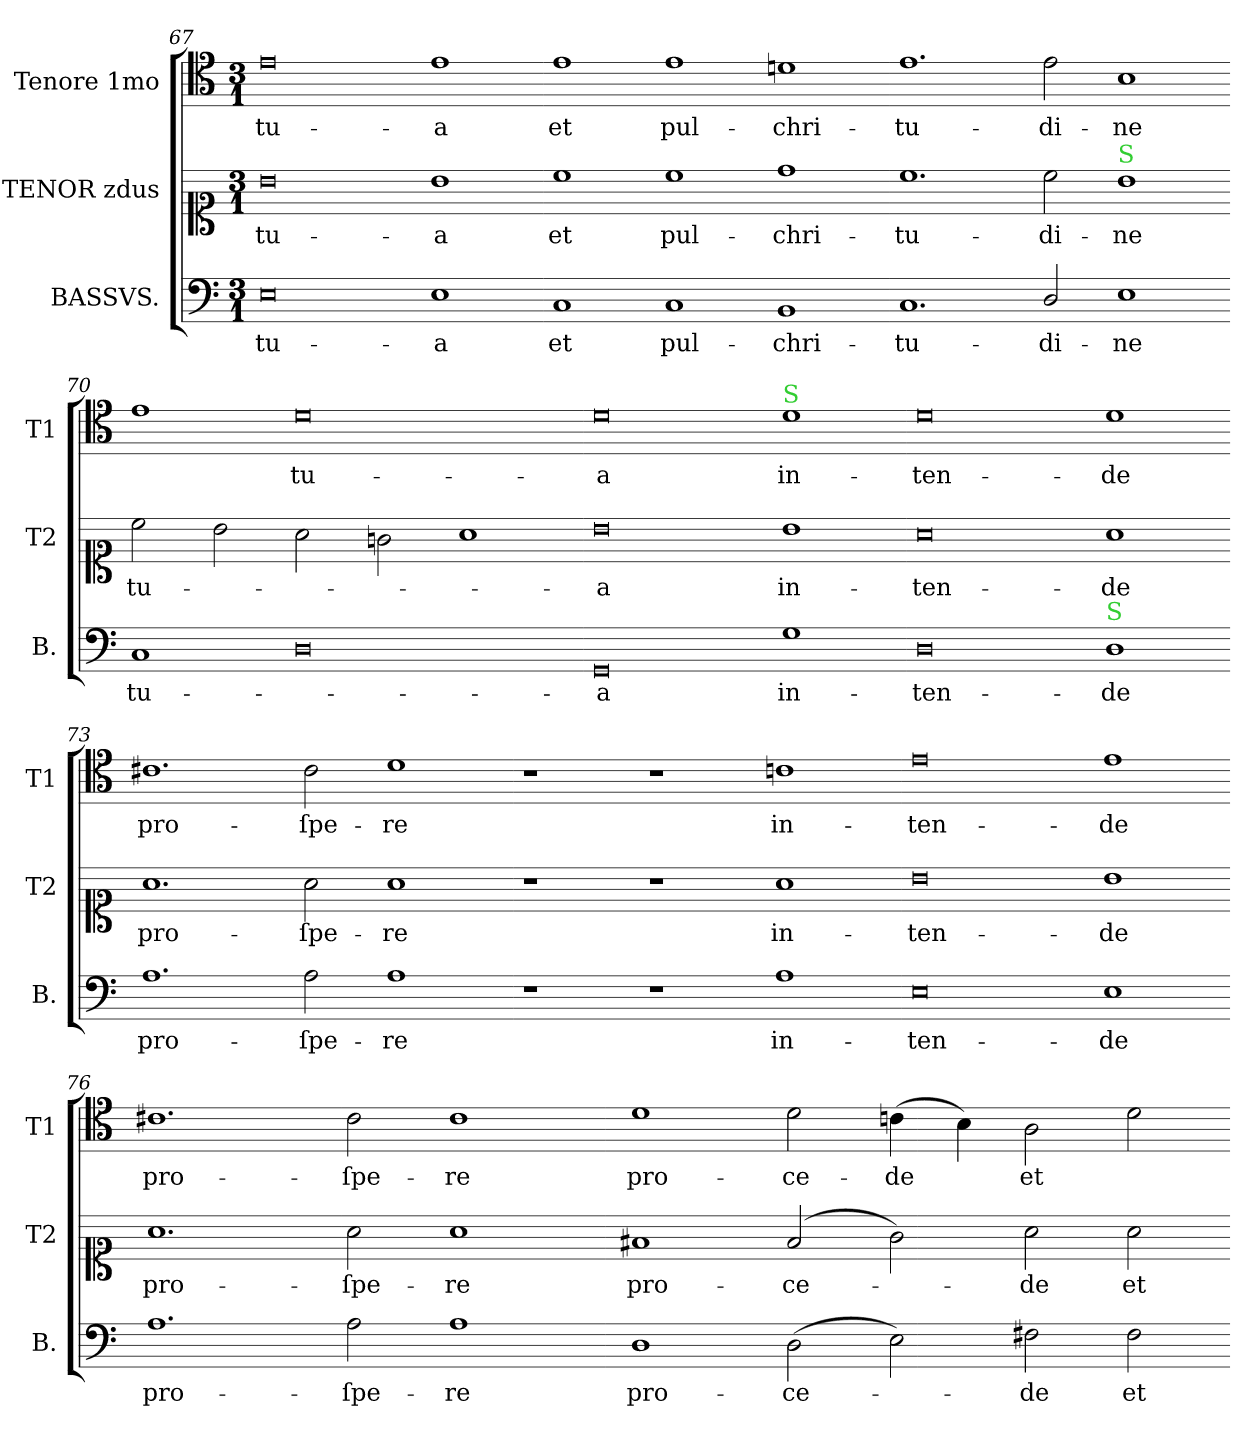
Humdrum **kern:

**kern	**text	**kern	**text	**kern	**text
*part3	*part3	*part2	*part2	*part1	*part1
*staff3	*staff3	*staff2	*staff2	*staff1	*staff1
*I"BASSVS.	*	*I"TENOR zdus	*	*I"Tenore 1mo	*
*I'B.	*	*I'T2	*	*I'T1	*
*clefF4	*	*clefC1	*	*clefC4	*
*k[]	*	*k[]	*	*k[]	*
*M3/1	*	*M3/1	*	*M3/1	*
=67	=67	=67	=67	=67	=67
!	!LO:LY:i	!	!LO:LY:i	!	!LO:LY:i
0E\	tu-	0b\	tu-	0e\	tu-
!	!LO:LY:i	!	!LO:LY:i	!	!LO:LY:i
1E\	-a	1b\	-a	1e\	-a
=68-	=68-	=68-	=68-	=68-	=68-
1C/	et	1cc\	et	1e\	et
1C/	pul-	1cc\	pul-	1e\	pul-
1BB/	-chri-	1dd\	-chri-	1dn\	-chri-
=69-	=69-	=69-	=69-	=69-	=69-
1.C/	-tu-	1.cc\	-tu-	1.e\	-tu-
2D/	-di-	2cc\	-di-	2e\	-di-
!	!	!LO:TX:a:color=limegreen:t=S	!	!	!
1E\	-ne	1b\	-ne	1B\	-ne
=70-	=70-	=70-	=70-	=70-	=70-
1C/	tu-	2cc\	tu-	1e\	.
.	.	2b\	.	.	.
0D\	.	2a\	.	0d\	tu-
.	.	2gn\	.	.	.
.	.	1a\	.	.	.
=71-	=71-	=71-	=71-	=71-	=71-
0GG/	-a	0b\	-a	0d\	-a
!	!	!	!	!LO:TX:a:color=limegreen:t=S	!
1G\	in-	1b\	in-	1d\	in-
=72-	=72-	=72-	=72-	=72-	=72-
0D\	-ten-	0a\	-ten-	0d\	-ten-
!LO:TX:a:color=limegreen:t=S	!	!	!	!	!
1D\	-de	1a\	-de	1d\	-de
=73-	=73-	=73-	=73-	=73-	=73-
1.A\	pro-	1.a\	pro-	1.c#X\	pro-
2A\	-ſpe-	2a\	-ſpe-	2c#\	-ſpe-
1A\	-re	1a\	-re	1d\	-re
=74-	=74-	=74-	=74-	=74-	=74-
1r	.	1r	.	1r	.
1r	.	1r	.	1r	.
1A\	in-	1a\	in-	1cn\	in-
=75-	=75-	=75-	=75-	=75-	=75-
0E\	-ten-	0b\	-ten-	0e\	-ten-
1E\	-de	1b\	-de	1e\	-de
=76-	=76-	=76-	=76-	=76-	=76-
1.A\	pro-	1.a\	pro-	1.c#X\	pro-
2A\	-ſpe-	2a\	-ſpe-	2c#\	-ſpe-
1A\	-re	1a\	-re	1c#\	-re
=77-	=77-	=77-	=77-	=77-	=77-
1D\	pro-	1f#X/	pro-	1d\	pro-
(2D\	-ce-	(2f#/	-ce-	2d\	-ce-
2E\)	.	2g\)	.	(4cn\	-de
.	.	.	.	4B\)	.
2F#X\	-de	2a\	-de	2A\	et
2F#\	et	2a\	et	2d\	.
=-	=-	=-	=-	=-	=-
*-	*-	*-	*-	*-	*-
